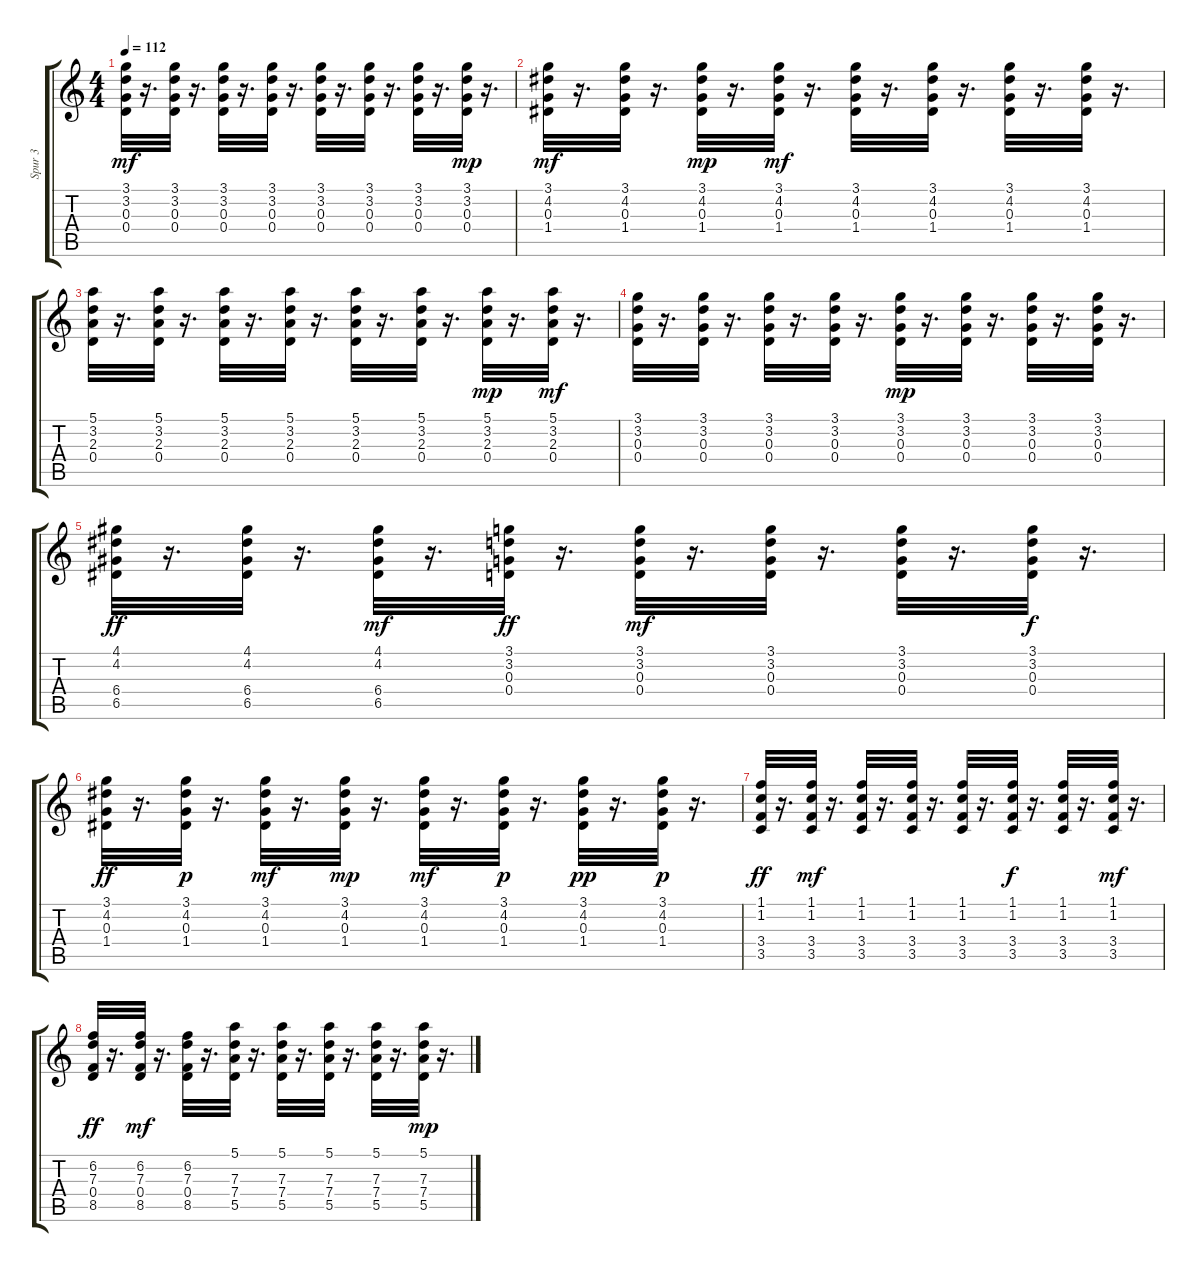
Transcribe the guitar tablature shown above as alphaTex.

\track ("Spur 3" "Spur 3") {instrument slapbass2}
\staff {score tabs}
\tuning (E4 B3 G3 D3 A2 E2) {hide}
\ts (4 4)
\tempo 112
\clef g2
\ks c
(3.1 3.2 0.3 0.4).32{dy mf} r.16{d} (3.1 3.2 0.3 0.4).32 r.16{d} (3.1 3.2 0.3 0.4).32 r.16{d} (3.1 3.2 0.3 0.4).32 r.16{d} (3.1 3.2 0.3 0.4).32 r.16{d} (3.1 3.2 0.3 0.4).32 r.16{d} (3.1 3.2 0.3 0.4).32 r.16{d} (3.1 3.2 0.3 0.4).32{dy mp} r.16{d} |
(3.1 4.2 0.3 1.4).32{dy mf} r.16{d} (3.1 4.2 0.3 1.4).32 r.16{d} (3.1 4.2 0.3 1.4).32{dy mp} r.16{d} (3.1 4.2 0.3 1.4).32{dy mf} r.16{d} (3.1 4.2 0.3 1.4).32 r.16{d} (3.1 4.2 0.3 1.4).32 r.16{d} (3.1 4.2 0.3 1.4).32 r.16{d} (3.1 4.2 0.3 1.4).32 r.16{d} |
(5.1 3.2 2.3 0.4).32 r.16{d} (5.1 3.2 2.3 0.4).32 r.16{d} (5.1 3.2 2.3 0.4).32 r.16{d} (5.1 3.2 2.3 0.4).32 r.16{d} (5.1 3.2 2.3 0.4).32 r.16{d} (5.1 3.2 2.3 0.4).32 r.16{d} (5.1 3.2 2.3 0.4).32{dy mp} r.16{d} (5.1 3.2 2.3 0.4).32{dy mf} r.16{d} |
(3.1 3.2 0.3 0.4).32 r.16{d} (3.1 3.2 0.3 0.4).32 r.16{d} (3.1 3.2 0.3 0.4).32 r.16{d} (3.1 3.2 0.3 0.4).32 r.16{d} (3.1 3.2 0.3 0.4).32{dy mp} r.16{d} (3.1 3.2 0.3 0.4).32 r.16{d} (3.1 3.2 0.3 0.4).32 r.16{d} (3.1 3.2 0.3 0.4).32 r.16{d} |
(4.1 4.2 6.4 6.5).32{dy ff} r.16{d} (4.1 4.2 6.4 6.5).32 r.16{d} (4.1 4.2 6.4 6.5).32{dy mf} r.16{d} (3.1 3.2 0.3 0.4).32{dy ff} r.16{d} (3.1 3.2 0.3 0.4).32{dy mf} r.16{d} (3.1 3.2 0.3 0.4).32 r.16{d} (3.1 3.2 0.3 0.4).32 r.16{d} (3.1 3.2 0.3 0.4).32{dy f} r.16{d} |
(3.1 4.2 0.3 1.4).32{dy ff} r.16{d} (3.1 4.2 0.3 1.4).32{dy p} r.16{d} (3.1 4.2 0.3 1.4).32{dy mf} r.16{d} (3.1 4.2 0.3 1.4).32{dy mp} r.16{d} (3.1 4.2 0.3 1.4).32{dy mf} r.16{d} (3.1 4.2 0.3 1.4).32{dy p} r.16{d} (3.1 4.2 0.3 1.4).32{dy pp} r.16{d} (3.1 4.2 0.3 1.4).32{dy p} r.16{d} |
(1.1 1.2 3.4 3.5).32{dy ff} r.16{d} (1.1 1.2 3.4 3.5).32{dy mf} r.16{d} (1.1 1.2 3.4 3.5).32 r.16{d} (1.1 1.2 3.4 3.5).32 r.16{d} (1.1 1.2 3.4 3.5).32 r.16{d} (1.1 1.2 3.4 3.5).32{dy f} r.16{d} (1.1 1.2 3.4 3.5).32 r.16{d} (1.1 1.2 3.4 3.5).32{dy mf} r.16{d} |
(6.2 7.3 0.4 8.5).32{dy ff} r.16{d} (6.2 7.3 0.4 8.5).32{dy mf} r.16{d} (6.2 7.3 0.4 8.5).32 r.16{d} (5.1 7.3 7.4 5.5).32 r.16{d} (5.1 7.3 7.4 5.5).32 r.16{d} (5.1 7.3 7.4 5.5).32 r.16{d} (5.1 7.3 7.4 5.5).32 r.16{d} (5.1 7.3 7.4 5.5).32{dy mp} r.16{d}
